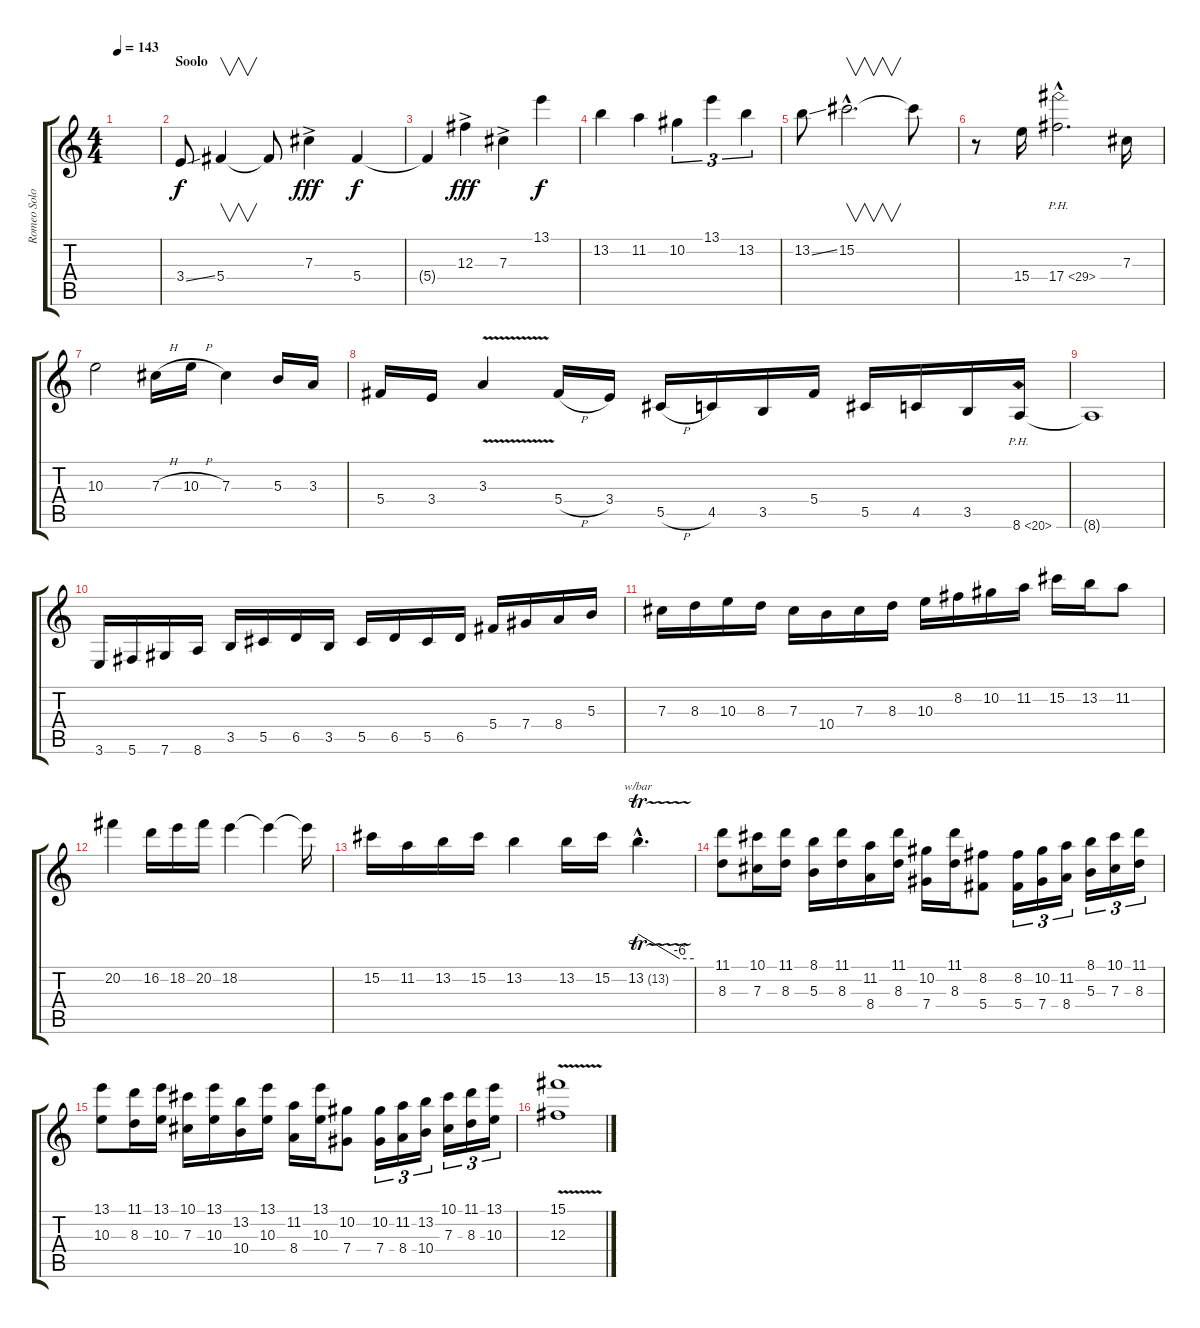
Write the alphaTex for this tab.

\track ("Romeo Solo" "Romeo Solo") {instrument distortionguitar}
\staff {score tabs}
\tuning (Eb4 Bb3 Gb3 Db3 Ab2 Db2) {hide}
\ts (4 4)
\tempo 143
\clef g2
\ks c
|
\section ("" "Soolo")
3.4{ss}.8 5.4.4{v} 5.4{t}.8 7.3{ac}.4{dy fff} 5.4.4{dy f} |
5.4{t}.4 12.3{ac}.4{dy fff} 7.3{ac}.4 13.1.4{dy f} |
13.2.4 11.2.4 10.2.4{tu (3 2)} 13.1.4{tu (3 2)} 13.2.4{tu (3 2)} |
13.2{ss}.8 15.2{hac}.2{v d} 15.2{t}.8 |
r.8 15.4.16 17.4{ph 12 hac}.2{d} 7.3.16 |
10.3.2 7.3{h}.16 10.3{h}.16 7.3.4 5.3.16 3.3.16 |
5.4.16 3.4.16 3.3{v}.4 5.4{h}.16 3.4.16 5.5{h}.16 4.5.16 3.5.16 5.4.16 5.5.16 4.5.16 3.5.16 8.6{ph 12}.16 |
8.6{t}.1 |
3.6.16 5.6.16 7.6.16 8.6.16 3.5.16 5.5.16 6.5.16 3.5.16 5.5.16 6.5.16 5.5.16 6.5.16 5.4.16 7.4.16 8.4.16 5.3.16 |
7.3.16 8.3.16 10.3.16 8.3.16 7.3.16 10.4.16 7.3.16 8.3.16 10.3.16 8.2.16 10.2.16 11.2.16 15.2.16 13.2.16 11.2.8 |
20.2.4 16.2.16 18.2.16 20.2.16 18.2.4 18.2{t}.4 18.2{t}.16 |
15.2.16 11.2.16 13.2.16 15.2.16 13.2.4 13.2.16 15.2.16 13.2{tr (13 32) hac}.4{d tbe (custom default 0 0 45 -24 60 -24)} |
(11.1 8.3).8 (10.1 7.3).16 (11.1 8.3).16 (8.1 5.3).16 (11.1 8.3).16 (11.2 8.4).16 (11.1 8.3).16 (10.2 7.4).16 (11.1 8.3).16 (8.2 5.4).8 (8.2 5.4).16{tu (3 2)} (10.2 7.4).16{tu (3 2)} (11.2 8.4).16{tu (3 2)} (8.1 5.3).16{tu (3 2)} (10.1 7.3).16{tu (3 2)} (11.1 8.3).16{tu (3 2)} |
(13.1 10.3).8 (11.1 8.3).16 (13.1 10.3).16 (10.1 7.3).16 (13.1 10.3).16 (13.2 10.4).16 (13.1 10.3).16 (11.2 8.4).16 (13.1 10.3).16 (10.2 7.4).8 (10.2 7.4).16{tu (3 2)} (11.2 8.4).16{tu (3 2)} (13.2 10.4).16{tu (3 2)} (10.1 7.3).16{tu (3 2)} (11.1 8.3).16{tu (3 2)} (13.1 10.3).16{tu (3 2)} |
(15.1 12.3{v}).1
